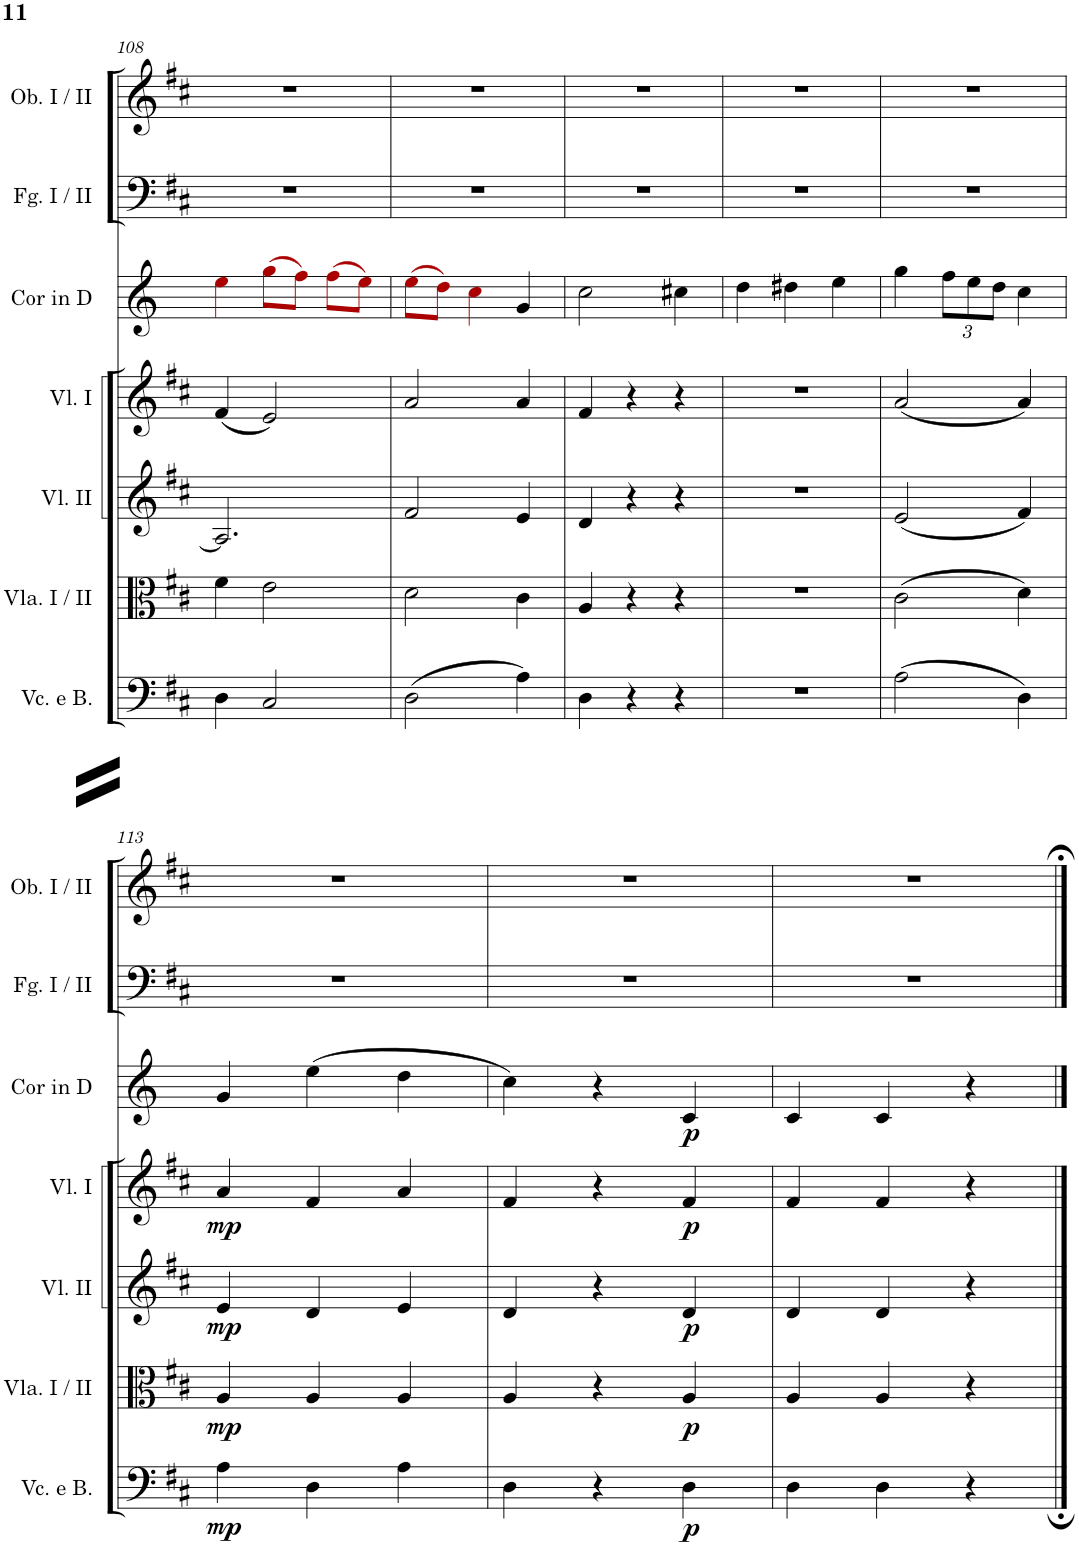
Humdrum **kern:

**kern	**dynam	**kern	**dynam	**kern	**dynam	**kern	**dynam	**kern	**dynam	**kern	**dynam	**kern	**kern
*part8	*part8	*part7	*part7	*part6	*part6	*part5	*part5	*part4	*part4	*part3	*part3	*part2	*part1
*staff8	*staff8	*staff7	*staff7	*staff6	*staff6	*staff5	*staff5	*staff4	*staff4	*staff3	*staff3	*staff2	*staff1
*I"Contrabasses	*	*I"Violoncello e Basso	*	*I"Viola I / II	*	*I"Violino II	*	*I"Violino I	*	*I"Corno principale in Re / D	*	*I"Fagotto I / II	*I"Oboe I / II
*I'Cbs.	*	*I'Vc. e B.	*	*I'Vla. I / II	*	*I'Vl. II	*	*I'Vl. I	*	*I'Cor in D	*	*I'Fg. I / II	*I'Ob. I / II
!!LO:PB:g=z
*clefF4	*	*clefF4	*	*clefC3	*	*clefG2	*	*clefG2	*	*clefG2	*	*clefF4	*clefG2
*Trd7c12	*	*	*	*	*	*	*	*	*	*Trd5c10	*	*	*
*k[f#c#]	*	*k[f#c#]	*	*k[f#c#]	*	*k[f#c#]	*	*k[f#c#]	*	*k[]	*	*k[f#c#]	*k[f#c#]
*M3/4	*	*M3/4	*	*M3/4	*	*M3/4	*	*M3/4	*	*M3/4	*	*M3/4	*M3/4
=108	=108	=108	=108	=108	=108	=108	=108	=108	=108	=108	=108	=108	=108
4D	.	4D\	.	4f#\	.	2.A/]	.	(4f#/	.	4eei\	.	2.r	2.r
2C#	.	2C#/	.	2e\	.	.	.	2e/)	.	(8ggi\L	.	.	.
.	.	.	.	.	.	.	.	.	.	8ffi\J)	.	.	.
.	.	.	.	.	.	.	.	.	.	(8ffi\L	.	.	.
.	.	.	.	.	.	.	.	.	.	8eei\J)	.	.	.
=109	=109	=109	=109	=109	=109	=109	=109	=109	=109	=109	=109	=109	=109
4D	.	(2D\	.	2d\	.	2f#/	.	2a/	.	(8eei\L	.	2.r	2.r
.	.	.	.	.	.	.	.	.	.	8ddi\J)	.	.	.
4G	.	.	.	.	.	.	.	.	.	4cci\	.	.	.
4A	.	4A\)	.	4c#\	.	4e/	.	4a/	.	4g/	.	.	.
=110	=110	=110	=110	=110	=110	=110	=110	=110	=110	=110	=110	=110	=110
4D	.	4D\	.	4A/	.	4d/	.	4f#/	.	2cc\	.	2.r	2.r
4r	.	4r	.	4r	.	4r	.	4r	.	.	.	.	.
4r	.	4r	.	4r	.	4r	.	4r	.	4cc#X\	.	.	.
=111	=111	=111	=111	=111	=111	=111	=111	=111	=111	=111	=111	=111	=111
2.r	.	2.r	.	2.r	.	2.r	.	2.r	.	4dd\	.	2.r	2.r
.	.	.	.	.	.	.	.	.	.	4dd#X\	.	.	.
.	.	.	.	.	.	.	.	.	.	4ee\	.	.	.
=112	=112	=112	=112	=112	=112	=112	=112	=112	=112	=112	=112	=112	=112
(2A	.	(2A\	.	(2c#\	.	(2e/	.	(2a/	.	4gg\	.	2.r	2.r
*	*	*	*	*	*	*	*	*	*	*Xbrackettup	*	*	*
.	.	.	.	.	.	.	.	.	.	12ff\L	.	.	.
.	.	.	.	.	.	.	.	.	.	12ee\	.	.	.
.	.	.	.	.	.	.	.	.	.	12dd\J	.	.	.
4D)	.	4D\)	.	4d\)	.	4f#/)	.	4a/)	.	4cc\	.	.	.
!!LO:LB:g=z
=113	=113	=113	=113	=113	=113	=113	=113	=113	=113	=113	=113	=113	=113
!	!LO:DY:b	!	!LO:DY:b	!	!LO:DY:b	!	!LO:DY:b	!	!LO:DY:b	!	!	!	!
4A	mp	4A\	mp	4A/	mp	4e/	mp	4a/	mp	4g/	.	2.r	2.r
4D	.	4D\	.	4A/	.	4d/	.	4f#/	.	(4ee\	.	.	.
4A	.	4A\	.	4A/	.	4e/	.	4a/	.	4dd\	.	.	.
=114	=114	=114	=114	=114	=114	=114	=114	=114	=114	=114	=114	=114	=114
4D	.	4D\	.	4A/	.	4d/	.	4f#/	.	4cc\)	.	2.r	2.r
4r	.	4r	.	4r	.	4r	.	4r	.	4r	.	.	.
!	!LO:DY:b	!	!LO:DY:b	!	!LO:DY:b	!	!LO:DY:b	!	!LO:DY:b	!	!LO:DY:b	!	!
4D	p	4D\	p	4A/	p	4d/	p	4f#/	p	4c/	p	.	.
=115	=115	=115	=115	=115	=115	=115	=115	=115	=115	=115	=115	=115	=115
4D	.	4D\	.	4A/	.	4d/	.	4f#/	.	4c/	.	2.r	2.r
4D	.	4D\	.	4A/	.	4d/	.	4f#/	.	4c/	.	.	.
4r	.	4r	.	4r	.	4r	.	4r	.	4r	.	.	.
==	==	==	==	==	==	==	==	==	==	==	==	==	==
*-	*-	*-	*-	*-	*-	*-	*-	*-	*-	*-	*-	*-	*-
